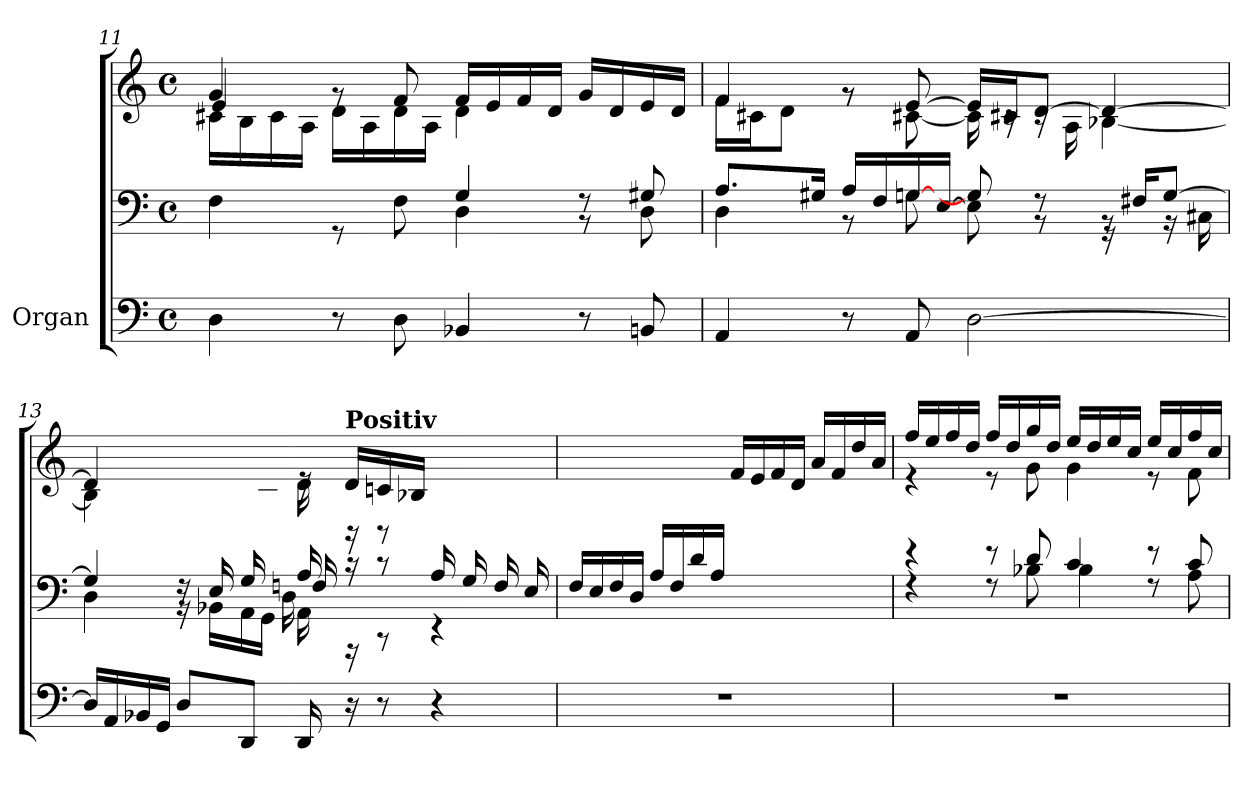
**kern	**kern	**kern
*part1	*part1	*part1
*staff3	*staff2	*staff1
*I"Organ	*	*
*clefF4	*clefF4	*clefG2
*k[]	*k[]	*k[]
*M4/4	*M4/4	*M4/4
*met(c)	*met(c)	*met(c)
=11	=11	=11
*	*^	*^
*	*	*	*	*^
4D\	4F\	2ryy	4g/	4e/	16c#X\LL
.	.	.	.	.	16B\
.	.	.	.	.	16c#\
.	.	.	.	.	16A\JJ
8r	8rGG	.	8rg	2.ryy	16d\LL
.	.	.	.	.	16A\
8D\	8F\	.	8f/	.	16d\
.	.	.	.	.	16A\JJ
4BB-X/	4G/	4D\	16f/LL	.	4d\
.	.	.	16e/	.	.
.	.	.	16f/	.	.
.	.	.	16d/JJ	.	.
8r	8rBB	8rF	16g/LL	.	4ryy
.	.	.	16d/	.	.
8BBn/	8G#X/	8D\	16e/	.	.
.	.	.	16d/JJ	.	.
*	*	*	*	*v	*v
!!LO:PB:g=z
=12	=12	=12	=12	=12
4AA/	8.A/L	4D\	4f/	16f\LL
.	.	.	.	16c#X\J
.	.	.	.	8d\J
.	16G#X/Jk	.	.	.
8r	16A/LL	8r	8rg	8rg
.	16F/	.	.	.
8AA/	[16Gn/	8G\	[8e/	[8c#X\
.	[16E/JJ	.	.	.
[2D\	8G/]	8E\]	16e/LL]	16c#\]
.	.	.	16c#X/J	16rc
.	8rBB	8rF	[8d/J	16rc
.	.	.	.	16A\
.	16rGG	8r	4d/_	[4B-X\
.	16F#X/KL	.	.	.
.	[8G/J	16r	.	.
.	.	16C#X\	.	.
=13	=13	=13	=13	=13
*	*^	*^	*	*^
16D/LL]	4G/]	4D\	2ryy	2ryy	4d/]	4B-\]	4..ryy
16AA/	.	.	.	.	.	.	.
16BB-X/	.	.	.	.	.	.	.
16GG/JJ	.	.	.	.	.	.	.
8D/L	16rBB	16rF	.	.	4ryy	4ryy	.
.	16E/LL	16BB-X\LL	.	.	.	.	.
8DD/J	16G/	16AA\	.	.	.	.	.
.	16ryy	16GG\JJ	.	.	.	.	16c#X\JJ
16DD/	16A/	16Fn/	16AA\	16D\	16re	16d\	2ryy
!	!	!	!	!	!LO:TX:a:B:t=Positiv	!	!
16r	16r	4..ryy	16rAAA	4..ryy	16rBB	16d/LL	.
8r	8r	.	8rCC	.	8rBB	16cn/	.
.	.	.	.	.	.	16B-X/JJ	.
4r	16A/LL	.	4rEE	.	4ryy	4ryy	.
.	16G/	.	.	.	.	.	.
.	16F/	.	.	.	.	.	.
.	16E/JJ	.	.	.	.	.	.
*	*v	*v	*v	*v	*	*	*
*	*	*v	*v	*v
=14	=14	=14
1r	16F/LL	2ryy
.	16E/	.
.	16F/	.
.	16D/JJ	.
.	16A/LL	.
.	16F/	.
.	16d/	.
.	16A/JJ	.
.	2ryy	16f/LL
.	.	16e/
.	.	16f/
.	.	16d/JJ
.	.	16a/LL
.	.	16f/
.	.	16dd/
.	.	16a/JJ
!!LO:PB:g=z
=15	=15	=15
*	*^	*^
1r	4r	4rF	16ff/LL	4r
.	.	.	16ee/	.
.	.	.	16ff/	.
.	.	.	16dd/JJ	.
.	8r	8rF	16ff/LL	8r
.	.	.	16dd/	.
.	8d/	8B-X\	16gg/	8g\
.	.	.	16dd/JJ	.
.	4c/	4B-\	16ee/LL	4g\
.	.	.	16dd/	.
.	.	.	16ee/	.
.	.	.	16cc/JJ	.
.	8r	8rF	16ee/LL	8r
.	.	.	16cc/	.
.	8c/	8A\	16ff/	8f\
.	.	.	16cc/JJ	.
*	*v	*v	*	*
*	*	*v	*v
=	=	=
*-	*-	*-
